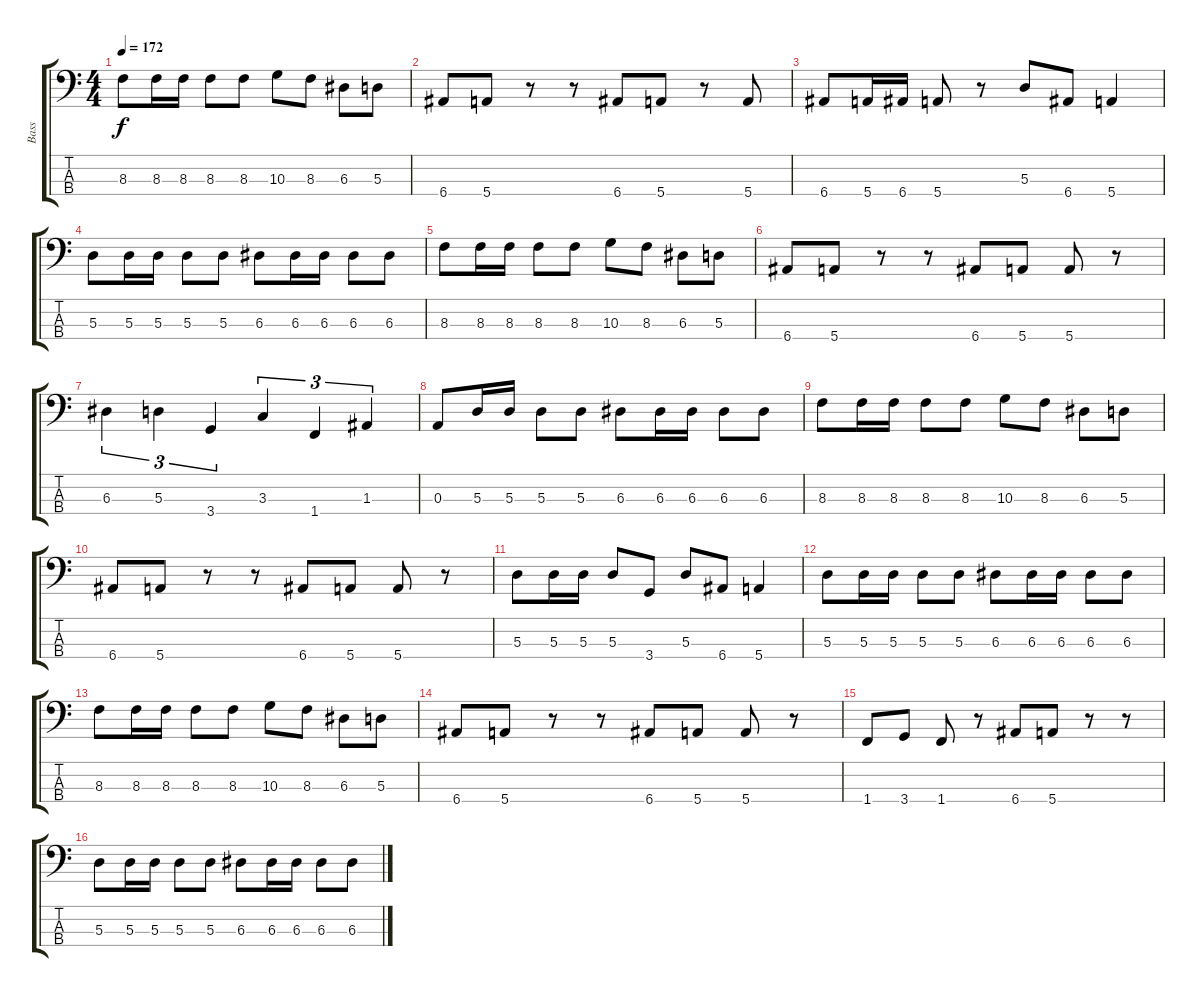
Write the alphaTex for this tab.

\track ("Bass" "Bass") {instrument electricbasspick}
\staff {score tabs}
\tuning (G2 D2 A1 E1) {hide}
\ts (4 4)
\tempo 172
\clef f4
\ks c
8.3.8{dy f} 8.3.16 8.3.16 8.3.8 8.3.8 10.3.8 8.3.8 6.3.8 5.3.8 |
6.4.8 5.4.8 r.8 r.8 6.4.8 5.4.8 r.8 5.4.8 |
6.4.8 5.4.16 6.4.16 5.4.8 r.8 5.3.8 6.4.8 5.4.4 |
5.3.8 5.3.16 5.3.16 5.3.8 5.3.8 6.3.8 6.3.16 6.3.16 6.3.8 6.3.8 |
8.3.8 8.3.16 8.3.16 8.3.8 8.3.8 10.3.8 8.3.8 6.3.8 5.3.8 |
6.4.8 5.4.8 r.8 r.8 6.4.8 5.4.8 5.4.8 r.8 |
6.3.4{tu (3 2)} 5.3.4{tu (3 2)} 3.4.4{tu (3 2)} 3.3.4{tu (3 2)} 1.4.4{tu (3 2)} 1.3.4{tu (3 2)} |
0.3.8 5.3.16 5.3.16 5.3.8 5.3.8 6.3.8 6.3.16 6.3.16 6.3.8 6.3.8 |
8.3.8 8.3.16 8.3.16 8.3.8 8.3.8 10.3.8 8.3.8 6.3.8 5.3.8 |
6.4.8 5.4.8 r.8 r.8 6.4.8 5.4.8 5.4.8 r.8 |
5.3.8 5.3.16 5.3.16 5.3.8 3.4.8 5.3.8 6.4.8 5.4.4 |
5.3.8 5.3.16 5.3.16 5.3.8 5.3.8 6.3.8 6.3.16 6.3.16 6.3.8 6.3.8 |
8.3.8 8.3.16 8.3.16 8.3.8 8.3.8 10.3.8 8.3.8 6.3.8 5.3.8 |
6.4.8 5.4.8 r.8 r.8 6.4.8 5.4.8 5.4.8 r.8 |
1.4.8 3.4.8 1.4.8 r.8 6.4.8 5.4.8 r.8 r.8 |
5.3.8 5.3.16 5.3.16 5.3.8 5.3.8 6.3.8 6.3.16 6.3.16 6.3.8 6.3.8
